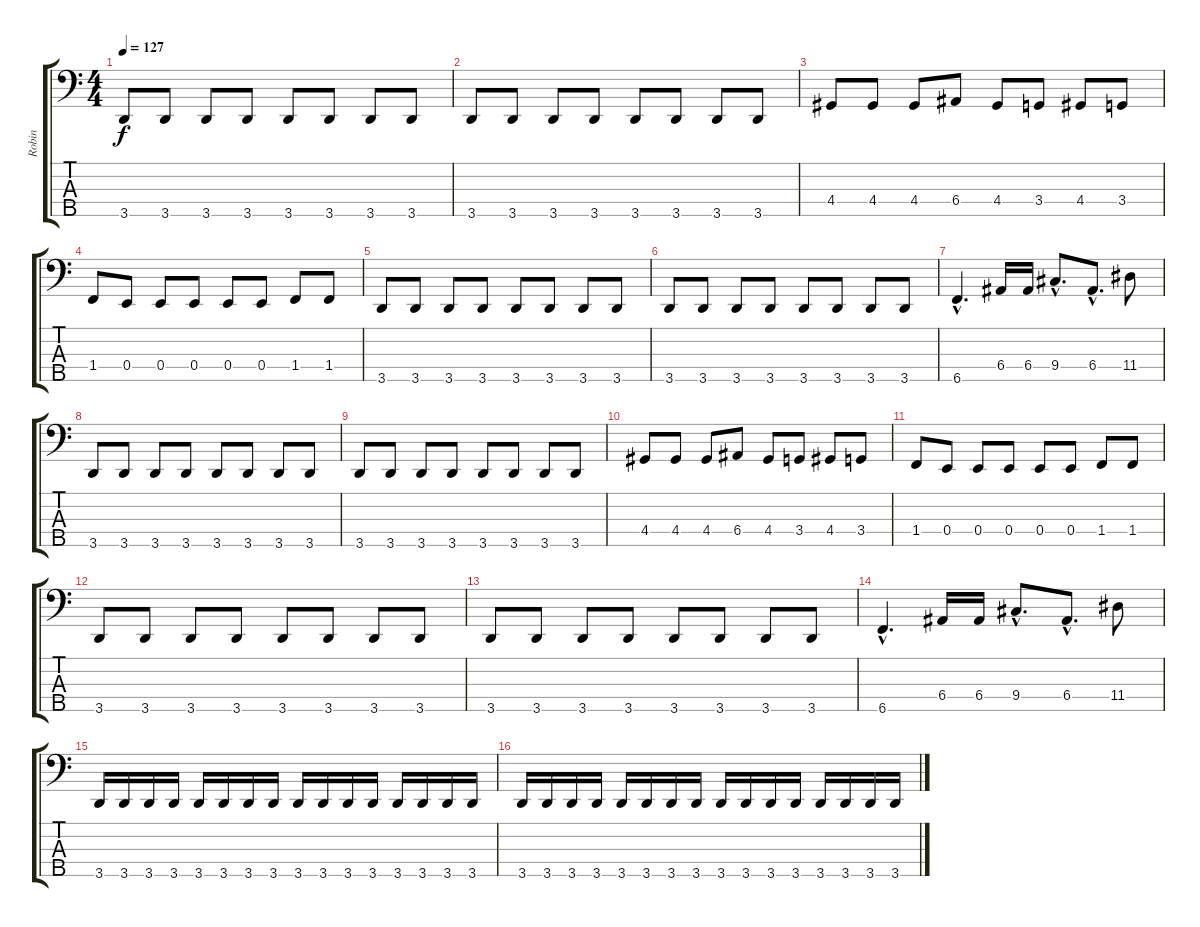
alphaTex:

\track ("Robin" "Robin") {instrument electricbasspick}
\staff {score tabs}
\tuning (G2 D2 A1 E1 B0) {hide}
\ts (4 4)
\tempo 127
\clef f4
\ks c
3.5.8{dy f} 3.5.8 3.5.8 3.5.8 3.5.8 3.5.8 3.5.8 3.5.8 |
3.5.8 3.5.8 3.5.8 3.5.8 3.5.8 3.5.8 3.5.8 3.5.8 |
4.4.8 4.4.8 4.4.8 6.4.8 4.4.8 3.4.8 4.4.8 3.4.8 |
1.4.8 0.4.8 0.4.8 0.4.8 0.4.8 0.4.8 1.4.8 1.4.8 |
3.5.8 3.5.8 3.5.8 3.5.8 3.5.8 3.5.8 3.5.8 3.5.8 |
3.5.8 3.5.8 3.5.8 3.5.8 3.5.8 3.5.8 3.5.8 3.5.8 |
6.5{hac}.4{d} 6.4.16 6.4.16 9.4{hac}.8{d} 6.4{hac}.8{d} 11.4.8 |
3.5.8 3.5.8 3.5.8 3.5.8 3.5.8 3.5.8 3.5.8 3.5.8 |
3.5.8 3.5.8 3.5.8 3.5.8 3.5.8 3.5.8 3.5.8 3.5.8 |
4.4.8 4.4.8 4.4.8 6.4.8 4.4.8 3.4.8 4.4.8 3.4.8 |
1.4.8 0.4.8 0.4.8 0.4.8 0.4.8 0.4.8 1.4.8 1.4.8 |
3.5.8 3.5.8 3.5.8 3.5.8 3.5.8 3.5.8 3.5.8 3.5.8 |
3.5.8 3.5.8 3.5.8 3.5.8 3.5.8 3.5.8 3.5.8 3.5.8 |
6.5{hac}.4{d} 6.4.16 6.4.16 9.4{hac}.8{d} 6.4{hac}.8{d} 11.4.8 |
3.5.16 3.5.16 3.5.16 3.5.16 3.5.16 3.5.16 3.5.16 3.5.16 3.5.16 3.5.16 3.5.16 3.5.16 3.5.16 3.5.16 3.5.16 3.5.16 |
3.5.16 3.5.16 3.5.16 3.5.16 3.5.16 3.5.16 3.5.16 3.5.16 3.5.16 3.5.16 3.5.16 3.5.16 3.5.16 3.5.16 3.5.16 3.5.16
